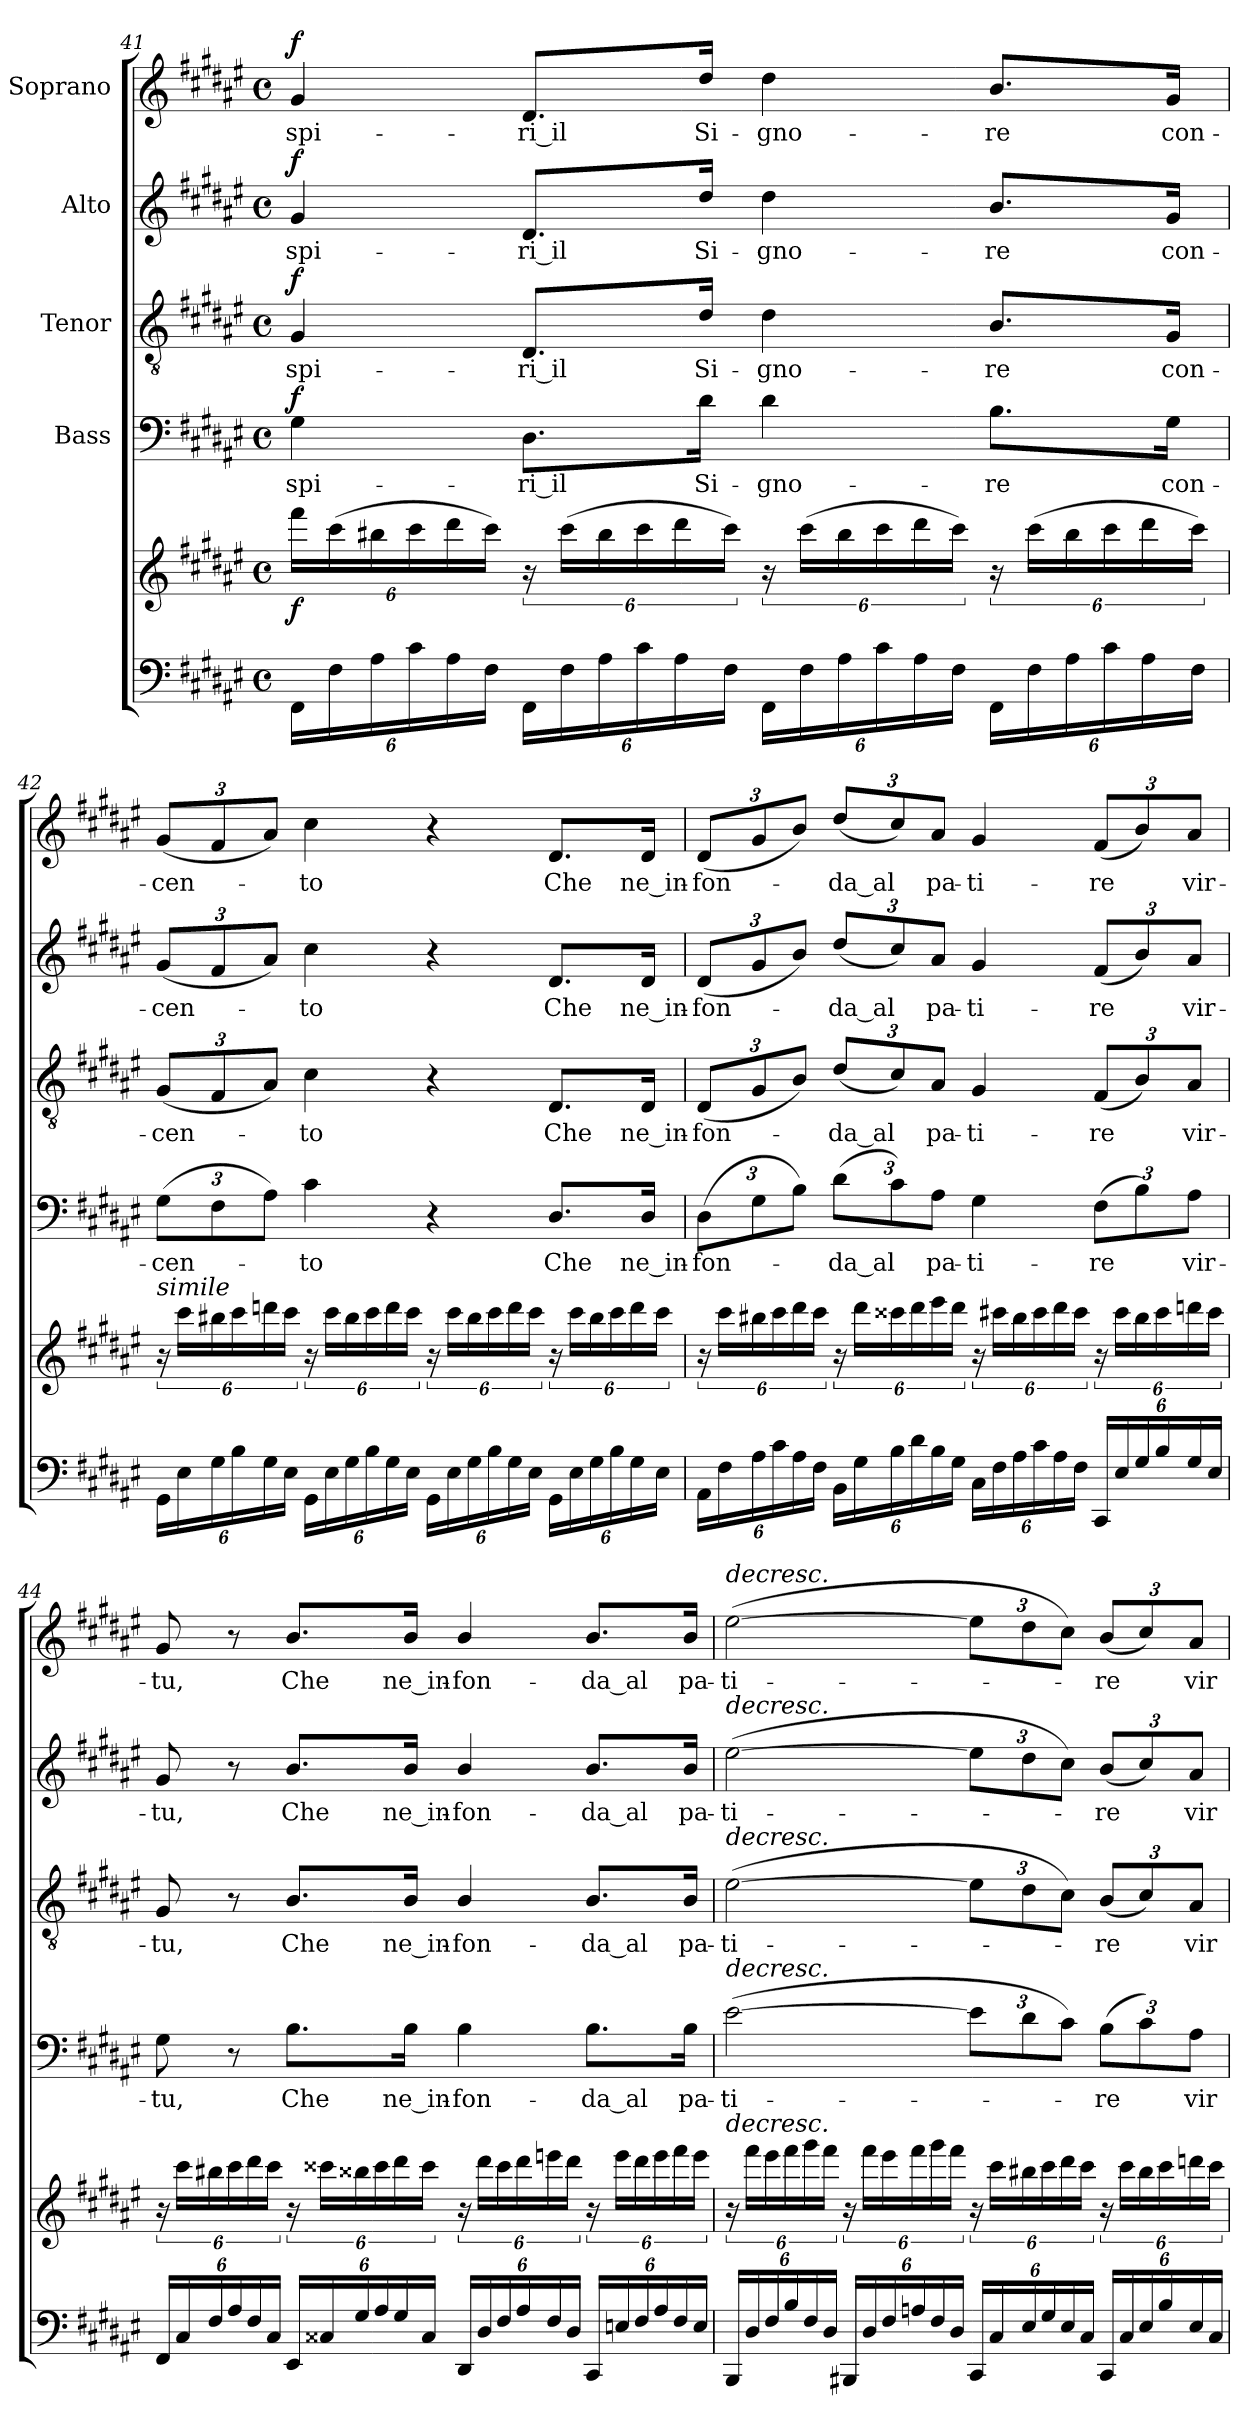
**kern	**kern	**dynam	**kern	**text	**dynam	**kern	**text	**dynam	**kern	**text	**dynam	**kern	**text	**dynam
*part5	*part5	*part5	*part4	*part4	*part4	*part3	*part3	*part3	*part2	*part2	*part2	*part1	*part1	*part1
*staff6	*staff5	*staff5/6	*staff4	*staff4	*staff4	*staff3	*staff3	*staff3	*staff2	*staff2	*staff2	*staff1	*staff1	*staff1
*	*	*	*I"Bass	*	*	*I"Tenor	*	*	*I"Alto	*	*	*I"Soprano	*	*
!!LO:PB:g=z
*clefF4	*clefG2	*	*clefF4	*	*	*clefGv2	*	*	*clefG2	*	*	*clefG2	*	*
*	*	*	*ITrd1c2	*	*	*ITrd1c2	*	*	*ITrd1c2	*	*	*ITrd1c2	*	*
*k[f#c#g#d#a#e#]	*k[f#c#g#d#a#e#]	*	*k[f#c#g#d#a#e#]	*	*	*k[f#c#g#d#a#e#]	*	*	*k[f#c#g#d#a#e#]	*	*	*k[f#c#g#d#a#e#]	*	*
*F#:	*F#:	*	*F#:	*	*	*F#:	*	*	*F#:	*	*	*F#:	*	*
*M4/4	*M4/4	*	*M4/4	*	*	*M4/4	*	*	*M4/4	*	*	*M4/4	*	*
*met(c)	*met(c)	*	*met(c)	*	*	*met(c)	*	*	*met(c)	*	*	*met(c)	*	*
*Xbrackettup	*Xbrackettup	*	*	*	*	*	*	*	*	*	*	*	*	*
=41	=41	=41	=41	=41	=41	=41	=41	=41	=41	=41	=41	=41	=41	=41
!	!	!LO:DY:b	!	!LO:LY:b	!LO:DY:b	!	!LO:LY:b	!LO:DY:b	!	!LO:LY:b	!LO:DY:b	!	!LO:LY:b	!LO:DY:b
24FF#\LL	24fff#\LL	f	4F#\	-spi-	f	4F#/	-spi-	f	4f#/	-spi-	f	4f#/	-spi-	f
24F#\	(>24ccc#\	.	.	.	.	.	.	.	.	.	.	.	.	.
24A#\	24bb#X\	.	.	.	.	.	.	.	.	.	.	.	.	.
24c#\	24ccc#\	.	.	.	.	.	.	.	.	.	.	.	.	.
24A#\	24ddd#\	.	.	.	.	.	.	.	.	.	.	.	.	.
24F#\JJ	24ccc#\JJ)	.	.	.	.	.	.	.	.	.	.	.	.	.
*	*brackettup	*	*	*	*	*	*	*	*	*	*	*	*	*
!	!	!	!	!LO:LY:b	!	!	!LO:LY:b	!	!	!LO:LY:b	!	!	!LO:LY:b	!
24FF#\LL	24r	.	8.C#\L	-ri_il	.	8.C#/L	-ri_il	.	8.c#/L	-ri_il	.	8.c#/L	-ri_il	.
24F#\	(>24ccc#\LL	.	.	.	.	.	.	.	.	.	.	.	.	.
24A#\	24bb#\	.	.	.	.	.	.	.	.	.	.	.	.	.
24c#\	24ccc#\	.	.	.	.	.	.	.	.	.	.	.	.	.
24A#\	24ddd#\	.	.	.	.	.	.	.	.	.	.	.	.	.
!	!	!	!	!LO:LY:b	!	!	!LO:LY:b	!	!	!LO:LY:b	!	!	!LO:LY:b	!
.	.	.	16c#\Jk	Si-	.	16c#/Jk	Si-	.	16cc#/Jk	Si-	.	16cc#/Jk	Si-	.
24F#\JJ	24ccc#\JJ)	.	.	.	.	.	.	.	.	.	.	.	.	.
!	!	!	!	!LO:LY:b	!	!	!LO:LY:b	!	!	!LO:LY:b	!	!	!LO:LY:b	!
24FF#\LL	24r	.	4c#\	-gno-	.	4c#\	-gno-	.	4cc#\	-gno-	.	4cc#\	-gno-	.
24F#\	(>24ccc#\LL	.	.	.	.	.	.	.	.	.	.	.	.	.
24A#\	24bb#\	.	.	.	.	.	.	.	.	.	.	.	.	.
24c#\	24ccc#\	.	.	.	.	.	.	.	.	.	.	.	.	.
24A#\	24ddd#\	.	.	.	.	.	.	.	.	.	.	.	.	.
24F#\JJ	24ccc#\JJ)	.	.	.	.	.	.	.	.	.	.	.	.	.
!	!	!	!	!LO:LY:b	!	!	!LO:LY:b	!	!	!LO:LY:b	!	!	!LO:LY:b	!
24FF#\LL	24r	.	8.A#\L	-re	.	8.A#/L	-re	.	8.a#/L	-re	.	8.a#/L	-re	.
24F#\	(>24ccc#\LL	.	.	.	.	.	.	.	.	.	.	.	.	.
24A#\	24bb#\	.	.	.	.	.	.	.	.	.	.	.	.	.
24c#\	24ccc#\	.	.	.	.	.	.	.	.	.	.	.	.	.
24A#\	24ddd#\	.	.	.	.	.	.	.	.	.	.	.	.	.
!	!	!	!	!LO:LY:b	!	!	!LO:LY:b	!	!	!LO:LY:b	!	!	!LO:LY:b	!
.	.	.	16F#\Jk	con-	.	16F#/Jk	con-	.	16f#/Jk	con-	.	16f#/Jk	con-	.
24F#\JJ	24ccc#\JJ)	.	.	.	.	.	.	.	.	.	.	.	.	.
!!LO:PB:g=z
=42	=42	=42	=42	=42	=42	=42	=42	=42	=42	=42	=42	=42	=42	=42
*	*	*	*Xbrackettup	*	*	*	*	*	*	*	*	*	*	*
!	!	!	!	!LO:LY:b	!	!	!	!	!	!	!	!	!	!
*	*	*	*	*	*	*Xbrackettup	*	*	*	*	*	*	*	*
!	!	!	!	!	!	!	!LO:LY:b	!	!	!	!	!	!	!
*	*	*	*	*	*	*	*	*	*Xbrackettup	*	*	*	*	*
!	!	!	!	!	!	!	!	!	!	!LO:LY:b	!	!	!	!
*	*	*	*	*	*	*	*	*	*	*	*	*Xbrackettup	*	*
!	!LO:TX:a:i:t=simile	!	!	!	!	!	!	!	!	!	!	!	!	!
!	!	!	!	!	!	!	!	!	!	!	!	!	!LO:LY:b	!
24GG#\LL	24r	.	(>12F#\L	-cen-	.	(<12F#/L	-cen-	.	(<12f#/L	-cen-	.	(<12f#/L	-cen-	.
24E#\	24ccc#\LL	.	.	.	.	.	.	.	.	.	.	.	.	.
24G#\	24bb#X\	.	12E#\	.	.	12E#/	.	.	12e#/	.	.	12e#/	.	.
24B\	24ccc#\	.	.	.	.	.	.	.	.	.	.	.	.	.
24G#\	24dddn\	.	12G#\J)	.	.	12G#/J)	.	.	12g#/J)	.	.	12g#/J)	.	.
24E#\JJ	24ccc#\JJ	.	.	.	.	.	.	.	.	.	.	.	.	.
!	!	!	!	!LO:LY:b	!	!	!LO:LY:b	!	!	!LO:LY:b	!	!	!LO:LY:b	!
24GG#\LL	24r	.	4B\	-to	.	4B\	-to	.	4b\	-to	.	4b\	-to	.
24E#\	24ccc#\LL	.	.	.	.	.	.	.	.	.	.	.	.	.
24G#\	24bb#\	.	.	.	.	.	.	.	.	.	.	.	.	.
24B\	24ccc#\	.	.	.	.	.	.	.	.	.	.	.	.	.
24G#\	24ddd\	.	.	.	.	.	.	.	.	.	.	.	.	.
24E#\JJ	24ccc#\JJ	.	.	.	.	.	.	.	.	.	.	.	.	.
24GG#\LL	24r	.	4r	.	.	4r	.	.	4r	.	.	4r	.	.
24E#\	24ccc#\LL	.	.	.	.	.	.	.	.	.	.	.	.	.
24G#\	24bb#\	.	.	.	.	.	.	.	.	.	.	.	.	.
24B\	24ccc#\	.	.	.	.	.	.	.	.	.	.	.	.	.
24G#\	24ddd\	.	.	.	.	.	.	.	.	.	.	.	.	.
24E#\JJ	24ccc#\JJ	.	.	.	.	.	.	.	.	.	.	.	.	.
!	!	!	!	!LO:LY:b	!	!	!LO:LY:b	!	!	!LO:LY:b	!	!	!LO:LY:b	!
24GG#\LL	24r	.	8.C#/L	Che	.	8.C#/L	Che	.	8.c#/L	Che	.	8.c#/L	Che	.
24E#\	24ccc#\LL	.	.	.	.	.	.	.	.	.	.	.	.	.
24G#\	24bb#\	.	.	.	.	.	.	.	.	.	.	.	.	.
24B\	24ccc#\	.	.	.	.	.	.	.	.	.	.	.	.	.
24G#\	24ddd\	.	.	.	.	.	.	.	.	.	.	.	.	.
!	!	!	!	!LO:LY:b	!	!	!LO:LY:b	!	!	!LO:LY:b	!	!	!LO:LY:b	!
.	.	.	16C#/Jk	ne_in-	.	16C#/Jk	ne_in-	.	16c#/Jk	ne_in-	.	16c#/Jk	ne_in-	.
24E#\JJ	24ccc#\JJ	.	.	.	.	.	.	.	.	.	.	.	.	.
!!LO:PB:g=z
=43	=43	=43	=43	=43	=43	=43	=43	=43	=43	=43	=43	=43	=43	=43
!	!	!	!	!LO:LY:b	!	!	!LO:LY:b	!	!	!LO:LY:b	!	!	!LO:LY:b	!
24AA#\LL	24r	.	(>12C#\L	-fon-	.	(<12C#/L	-fon-	.	(<12c#/L	-fon-	.	(<12c#/L	-fon-	.
24F#\	24ccc#\LL	.	.	.	.	.	.	.	.	.	.	.	.	.
24A#\	24bb#X\	.	12F#\	.	.	12F#/	.	.	12f#/	.	.	12f#/	.	.
24c#\	24ccc#\	.	.	.	.	.	.	.	.	.	.	.	.	.
24A#\	24ddd#\	.	12A#\J)	.	.	12A#/J)	.	.	12a#/J)	.	.	12a#/J)	.	.
24F#\JJ	24ccc#\JJ	.	.	.	.	.	.	.	.	.	.	.	.	.
!	!	!	!	!LO:LY:b	!	!	!LO:LY:b	!	!	!LO:LY:b	!	!	!LO:LY:b	!
24BB\LL	24r	.	(>12c#\L	-da_al	.	(<12c#/L	-da_al	.	(<12cc#/L	-da_al	.	(<12cc#/L	-da_al	.
24G#\	24ddd#\LL	.	.	.	.	.	.	.	.	.	.	.	.	.
24B\	24ccc##X\	.	12B\)	.	.	12B/)	.	.	12b/)	.	.	12b/)	.	.
24d#\	24ddd#\	.	.	.	.	.	.	.	.	.	.	.	.	.
!	!	!	!	!LO:LY:b	!	!	!LO:LY:b	!	!	!LO:LY:b	!	!	!LO:LY:b	!
24B\	24eee#\	.	12G#\J	pa-	.	12G#/J	pa-	.	12g#/J	pa-	.	12g#/J	pa-	.
24G#\JJ	24ddd#\JJ	.	.	.	.	.	.	.	.	.	.	.	.	.
!	!	!	!	!LO:LY:b	!	!	!LO:LY:b	!	!	!LO:LY:b	!	!	!LO:LY:b	!
24C#\LL	24r	.	4F#\	-ti-	.	4F#/	-ti-	.	4f#/	-ti-	.	4f#/	-ti-	.
24F#\	24ccc#X\LL	.	.	.	.	.	.	.	.	.	.	.	.	.
24A#\	24bb#\	.	.	.	.	.	.	.	.	.	.	.	.	.
24c#\	24ccc#\	.	.	.	.	.	.	.	.	.	.	.	.	.
24A#\	24ddd#\	.	.	.	.	.	.	.	.	.	.	.	.	.
24F#\JJ	24ccc#\JJ	.	.	.	.	.	.	.	.	.	.	.	.	.
!	!	!	!	!LO:LY:b	!	!	!LO:LY:b	!	!	!LO:LY:b	!	!	!LO:LY:b	!
24CC#/LL	24r	.	(>12E#\L	-re	.	(<12E#/L	-re	.	(<12e#/L	-re	.	(<12e#/L	-re	.
24E#/	24ccc#\LL	.	.	.	.	.	.	.	.	.	.	.	.	.
24G#/	24bb#\	.	12A#\)	.	.	12A#/)	.	.	12a#/)	.	.	12a#/)	.	.
24B/	24ccc#\	.	.	.	.	.	.	.	.	.	.	.	.	.
!	!	!	!	!LO:LY:b	!	!	!LO:LY:b	!	!	!LO:LY:b	!	!	!LO:LY:b	!
24G#/	24dddn\	.	12G#\J	vir-	.	12G#/J	vir-	.	12g#/J	vir-	.	12g#/J	vir-	.
24E#/JJ	24ccc#\JJ	.	.	.	.	.	.	.	.	.	.	.	.	.
!!LO:PB:g=z
=44	=44	=44	=44	=44	=44	=44	=44	=44	=44	=44	=44	=44	=44	=44
!	!	!	!	!LO:LY:b	!	!	!LO:LY:b	!	!	!LO:LY:b	!	!	!LO:LY:b	!
24FF#/LL	24r	.	8F#\	-tu,	.	8F#/	-tu,	.	8f#/	-tu,	.	8f#/	-tu,	.
24C#/	24ccc#\LL	.	.	.	.	.	.	.	.	.	.	.	.	.
24F#/	24bb#X\	.	.	.	.	.	.	.	.	.	.	.	.	.
24A#/	24ccc#\	.	8r	.	.	8r	.	.	8r	.	.	8r	.	.
24F#/	24ddd#\	.	.	.	.	.	.	.	.	.	.	.	.	.
24C#/JJ	24ccc#\JJ	.	.	.	.	.	.	.	.	.	.	.	.	.
!	!	!	!	!LO:LY:b	!	!	!LO:LY:b	!	!	!LO:LY:b	!	!	!LO:LY:b	!
24EE#/LL	24r	.	8.A#\L	Che	.	8.A#/L	Che	.	8.a#/L	Che	.	8.a#/L	Che	.
24C##X/	24ccc##X\LL	.	.	.	.	.	.	.	.	.	.	.	.	.
24G#/	24bb##X\	.	.	.	.	.	.	.	.	.	.	.	.	.
24A#/	24ccc##\	.	.	.	.	.	.	.	.	.	.	.	.	.
24G#/	24ddd#\	.	.	.	.	.	.	.	.	.	.	.	.	.
!	!	!	!	!LO:LY:b	!	!	!LO:LY:b	!	!	!LO:LY:b	!	!	!LO:LY:b	!
.	.	.	16A#\Jk	ne_in-	.	16A#/Jk	ne_in-	.	16a#/Jk	ne_in-	.	16a#/Jk	ne_in-	.
24C##/JJ	24ccc##\JJ	.	.	.	.	.	.	.	.	.	.	.	.	.
!	!	!	!	!LO:LY:b	!	!	!LO:LY:b	!	!	!LO:LY:b	!	!	!LO:LY:b	!
24DD#/LL	24r	.	4A#\	-fon-	.	4A#/	-fon-	.	4a#/	-fon-	.	4a#/	-fon-	.
24D#/	24ddd#\LL	.	.	.	.	.	.	.	.	.	.	.	.	.
24F#/	24ccc##\	.	.	.	.	.	.	.	.	.	.	.	.	.
24A#/	24ddd#\	.	.	.	.	.	.	.	.	.	.	.	.	.
24F#/	24eeen\	.	.	.	.	.	.	.	.	.	.	.	.	.
24D#/JJ	24ddd#\JJ	.	.	.	.	.	.	.	.	.	.	.	.	.
!	!	!	!	!LO:LY:b	!	!	!LO:LY:b	!	!	!LO:LY:b	!	!	!LO:LY:b	!
24CC#/LL	24r	.	8.A#\L	-da_al	.	8.A#/L	-da_al	.	8.a#/L	-da_al	.	8.a#/L	-da_al	.
24En/	24eee\LL	.	.	.	.	.	.	.	.	.	.	.	.	.
24F#/	24ddd#\	.	.	.	.	.	.	.	.	.	.	.	.	.
24A#/	24eee\	.	.	.	.	.	.	.	.	.	.	.	.	.
24F#/	24fff#\	.	.	.	.	.	.	.	.	.	.	.	.	.
!	!	!	!	!LO:LY:b	!	!	!LO:LY:b	!	!	!LO:LY:b	!	!	!LO:LY:b	!
.	.	.	16A#\Jk	pa-	.	16A#/Jk	pa-	.	16a#/Jk	pa-	.	16a#/Jk	pa-	.
24E/JJ	24eee\JJ	.	.	.	.	.	.	.	.	.	.	.	.	.
!!LO:PB:g=z
=45	=45	=45	=45	=45	=45	=45	=45	=45	=45	=45	=45	=45	=45	=45
!	!	!	!	!	!	!	!	!	!	!	!	!LO:TX:a:i:t=decresc.	!	!
!	!	!	!	!	!	!	!	!	!LO:TX:a:i:t=decresc.	!	!	!	!	!
!	!	!	!	!	!	!LO:TX:a:i:t=decresc.	!	!	!	!	!	!	!	!
!	!	!	!LO:TX:a:i:t=decresc.	!	!	!	!	!	!	!	!	!	!	!
!	!LO:TX:a:i:t=decresc.	!	!	!	!	!	!	!	!	!	!	!	!	!
!	!	!	!	!LO:LY:b	!	!	!LO:LY:b	!	!	!LO:LY:b	!	!	!LO:LY:b	!
24BBB/LL	24r	.	(>[2d#\	-ti-	.	(>[2d#\	-ti-	.	(>[2dd#\	-ti-	.	(>[2dd#\	-ti-	.
24D#/	24fff#\LL	.	.	.	.	.	.	.	.	.	.	.	.	.
24F#/	24eee#\	.	.	.	.	.	.	.	.	.	.	.	.	.
24B/	24fff#\	.	.	.	.	.	.	.	.	.	.	.	.	.
24F#/	24ggg#\	.	.	.	.	.	.	.	.	.	.	.	.	.
24D#/JJ	24fff#\JJ	.	.	.	.	.	.	.	.	.	.	.	.	.
24BBB#X/LL	24r	.	.	.	.	.	.	.	.	.	.	.	.	.
24D#/	24fff#\LL	.	.	.	.	.	.	.	.	.	.	.	.	.
24F#/	24eee#\	.	.	.	.	.	.	.	.	.	.	.	.	.
24An/	24fff#\	.	.	.	.	.	.	.	.	.	.	.	.	.
24F#/	24ggg#\	.	.	.	.	.	.	.	.	.	.	.	.	.
24D#/JJ	24fff#\JJ	.	.	.	.	.	.	.	.	.	.	.	.	.
24CC#/LL	24r	.	12d#\L]	.	.	12d#\L]	.	.	12dd#\L]	.	.	12dd#\L]	.	.
24C#/	24ccc#\LL	.	.	.	.	.	.	.	.	.	.	.	.	.
24E#/	24bb#X\	.	12c#\	.	.	12c#\	.	.	12cc#\	.	.	12cc#\	.	.
24G#/	24ccc#\	.	.	.	.	.	.	.	.	.	.	.	.	.
24E#/	24ddd#\	.	12B\J)	.	.	12B\J)	.	.	12b\J)	.	.	12b\J)	.	.
24C#/JJ	24ccc#\JJ	.	.	.	.	.	.	.	.	.	.	.	.	.
!	!	!	!	!LO:LY:b	!	!	!LO:LY:b	!	!	!LO:LY:b	!	!	!LO:LY:b	!
24CC#/LL	24r	.	(>12A#\L	-re	.	(<12A#/L	-re	.	(<12a#/L	-re	.	(<12a#/L	-re	.
24C#/	24ccc#\LL	.	.	.	.	.	.	.	.	.	.	.	.	.
24E#/	24bb#\	.	12B\)	.	.	12B/)	.	.	12b/)	.	.	12b/)	.	.
24B/	24ccc#\	.	.	.	.	.	.	.	.	.	.	.	.	.
!	!	!	!	!LO:LY:b	!	!	!LO:LY:b	!	!	!LO:LY:b	!	!	!LO:LY:b	!
24E#/	24dddn\	.	12G#\J	vir-	.	12G#/J	vir-	.	12g#/J	vir-	.	12g#/J	vir-	.
24C#/JJ	24ccc#\JJ	.	.	.	.	.	.	.	.	.	.	.	.	.
=	=	=	=	=	=	=	=	=	=	=	=	=	=	=
*-	*-	*-	*-	*-	*-	*-	*-	*-	*-	*-	*-	*-	*-	*-
